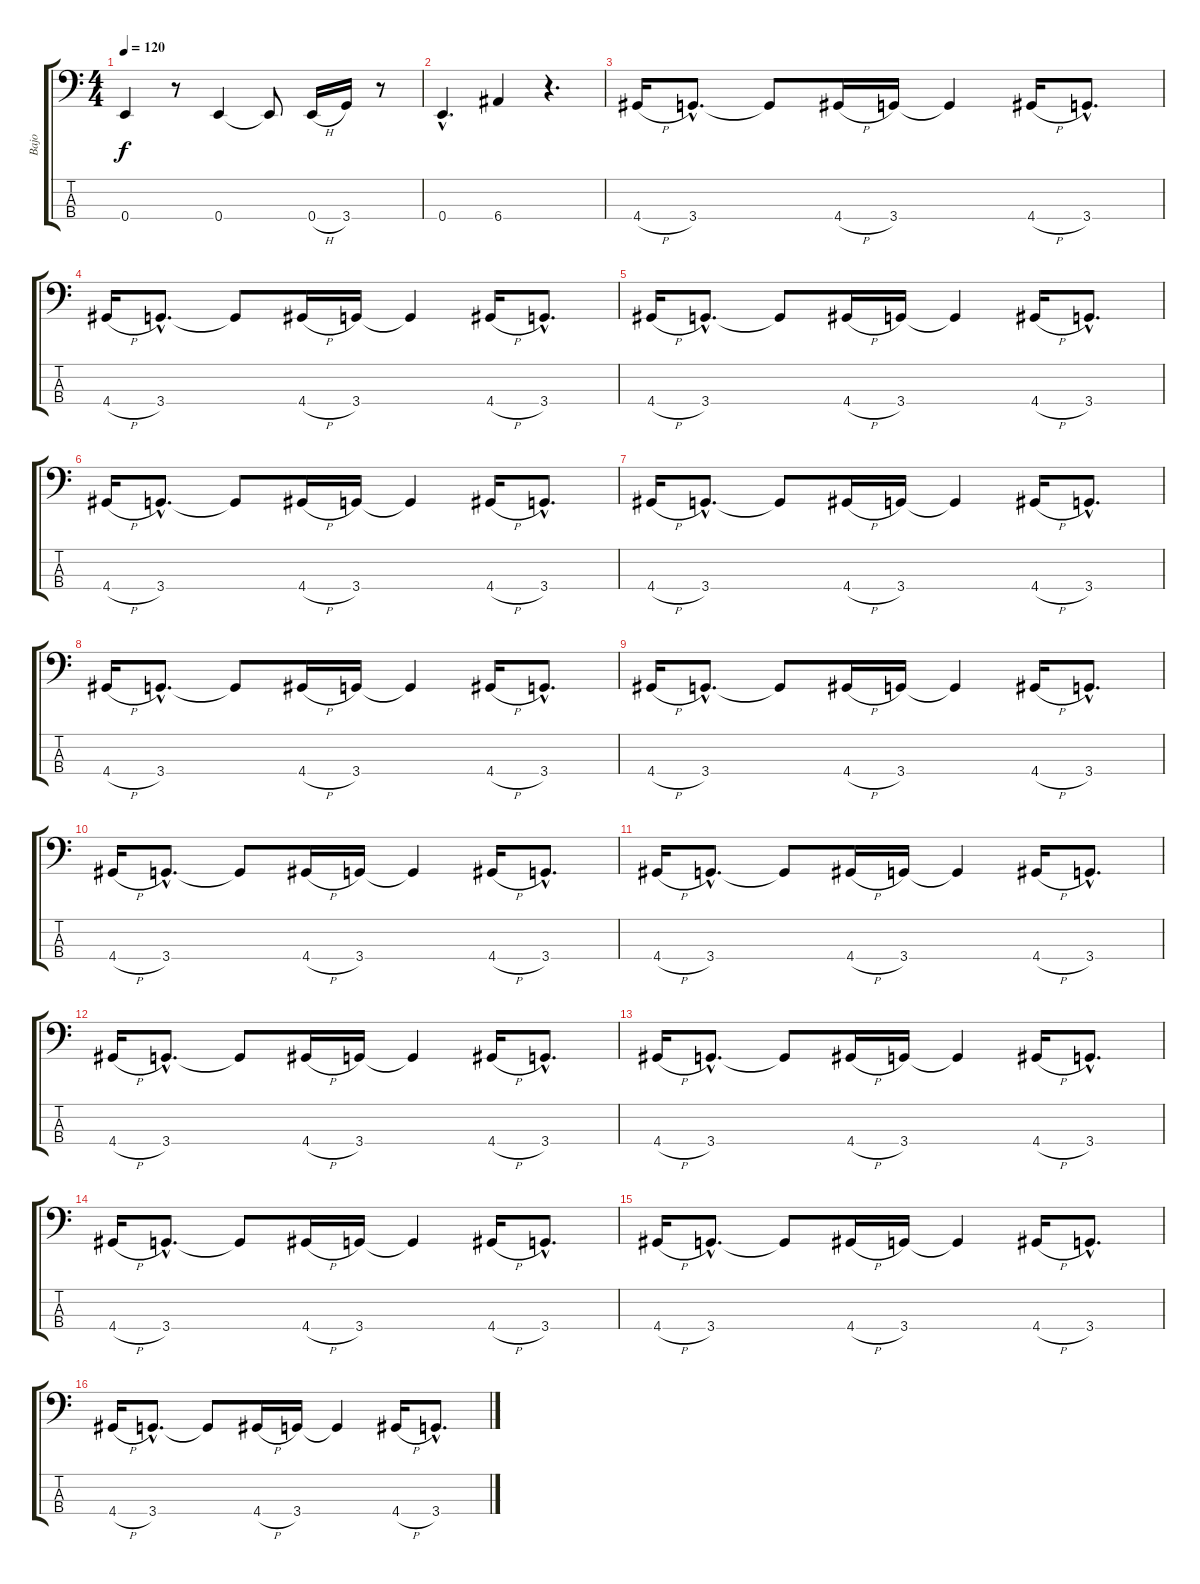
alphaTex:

\track ("Bajo" "Bajo") {instrument electricbassfinger}
\staff {score tabs}
\tuning (G2 D2 A1 E1) {hide}
\ts (4 4)
\tempo 120
\clef f4
\ks c
0.4.4{dy f} r.8 0.4.4 0.4{t}.8 0.4{h}.16 3.4.16 r.8 |
0.4{hac}.4{d} 6.4.4 r.4{d} |
4.4{h}.16 3.4{hac}.8{d} 3.4{t}.8 4.4{h}.16 3.4.16 3.4{t}.4 4.4{h}.16 3.4{hac}.8{d} |
4.4{h}.16 3.4{hac}.8{d} 3.4{t}.8 4.4{h}.16 3.4.16 3.4{t}.4 4.4{h}.16 3.4{hac}.8{d} |
4.4{h}.16 3.4{hac}.8{d} 3.4{t}.8 4.4{h}.16 3.4.16 3.4{t}.4 4.4{h}.16 3.4{hac}.8{d} |
4.4{h}.16 3.4{hac}.8{d} 3.4{t}.8 4.4{h}.16 3.4.16 3.4{t}.4 4.4{h}.16 3.4{hac}.8{d} |
4.4{h}.16 3.4{hac}.8{d} 3.4{t}.8 4.4{h}.16 3.4.16 3.4{t}.4 4.4{h}.16 3.4{hac}.8{d} |
4.4{h}.16 3.4{hac}.8{d} 3.4{t}.8 4.4{h}.16 3.4.16 3.4{t}.4 4.4{h}.16 3.4{hac}.8{d} |
4.4{h}.16 3.4{hac}.8{d} 3.4{t}.8 4.4{h}.16 3.4.16 3.4{t}.4 4.4{h}.16 3.4{hac}.8{d} |
4.4{h}.16 3.4{hac}.8{d} 3.4{t}.8 4.4{h}.16 3.4.16 3.4{t}.4 4.4{h}.16 3.4{hac}.8{d} |
4.4{h}.16 3.4{hac}.8{d} 3.4{t}.8 4.4{h}.16 3.4.16 3.4{t}.4 4.4{h}.16 3.4{hac}.8{d} |
4.4{h}.16 3.4{hac}.8{d} 3.4{t}.8 4.4{h}.16 3.4.16 3.4{t}.4 4.4{h}.16 3.4{hac}.8{d} |
4.4{h}.16 3.4{hac}.8{d} 3.4{t}.8 4.4{h}.16 3.4.16 3.4{t}.4 4.4{h}.16 3.4{hac}.8{d} |
4.4{h}.16 3.4{hac}.8{d} 3.4{t}.8 4.4{h}.16 3.4.16 3.4{t}.4 4.4{h}.16 3.4{hac}.8{d} |
4.4{h}.16 3.4{hac}.8{d} 3.4{t}.8 4.4{h}.16 3.4.16 3.4{t}.4 4.4{h}.16 3.4{hac}.8{d} |
4.4{h}.16 3.4{hac}.8{d} 3.4{t}.8 4.4{h}.16 3.4.16 3.4{t}.4 4.4{h}.16 3.4{hac}.8{d}
